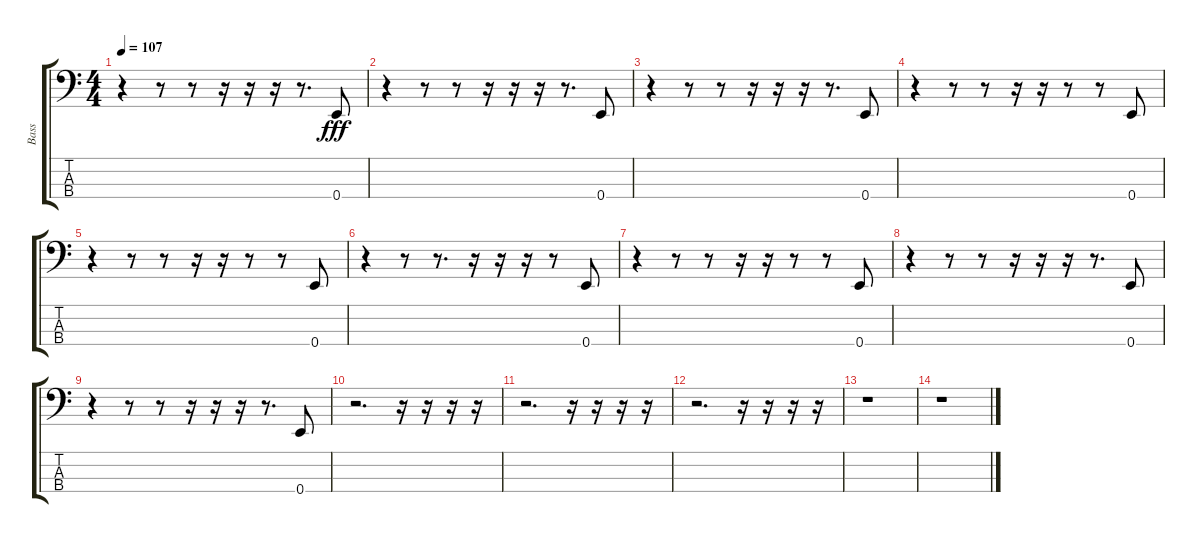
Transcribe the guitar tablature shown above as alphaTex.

\track ("Bass" "Bass") {instrument electricbasspick}
\staff {score tabs}
\tuning (G2 D2 A1 E1) {hide}
\ts (4 4)
\tempo 107
\clef f4
\ks c
r.4{dy fff} r.8 r.8 r.16 r.16 r.16 r.8{d} 0.4.8 |
r.4 r.8 r.8 r.16 r.16 r.16 r.8{d} 0.4.8 |
r.4 r.8 r.8 r.16 r.16 r.16 r.8{d} 0.4.8 |
r.4 r.8 r.8 r.16 r.16 r.8 r.8 0.4.8 |
r.4 r.8 r.8 r.16 r.16 r.8 r.8 0.4.8 |
r.4 r.8 r.8{d} r.16 r.16 r.16 r.8 0.4.8 |
r.4 r.8 r.8 r.16 r.16 r.8 r.8 0.4.8 |
r.4 r.8 r.8 r.16 r.16 r.16 r.8{d} 0.4.8 |
r.4 r.8 r.8 r.16 r.16 r.16 r.8{d} 0.4.8 |
r.2{d} r.16 r.16 r.16 r.16 |
r.2{d} r.16 r.16 r.16 r.16 |
r.2{d} r.16 r.16 r.16 r.16 |
r.1 |
r.1
